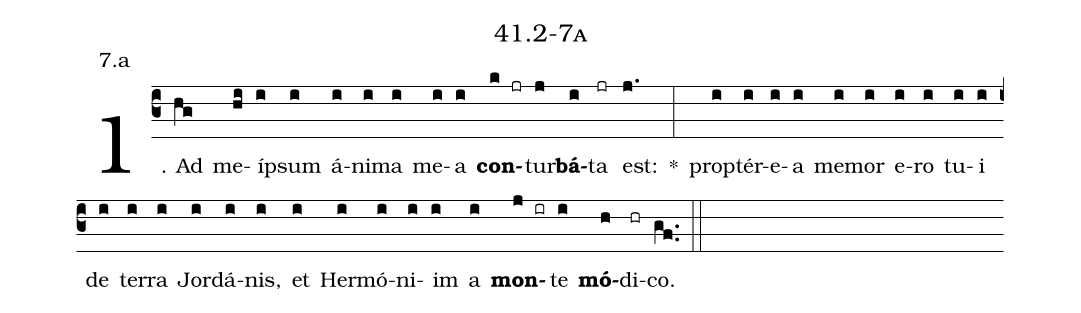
name: 41.2-7a;
annotation: 7.a;
%%
(c3)1. Ad(hg) me(hi)íp(i)sum(i) á(i)ni(i)ma(i) me(i)a(i) <b>con</b>(k jr)tur(j)<b>bá</b>(i)ta(jr) est:(j.) *(:) prop(i)tér(i)e(i)a(i) me(i)mor(i) e(i)ro(i) tu(i)i(i) de(i) ter(i)ra(i) Jor(i)dá(i)nis,(i) et(i) Her(i)mó(i)ni(i)im(i) a(i) <b>mon</b>(j ir)te(i) <b>mó</b>(h)di(hr)co.(gf..) (::)


%E(i) u(i) o(j) u(i) a(h) e.(gf..) (::)
